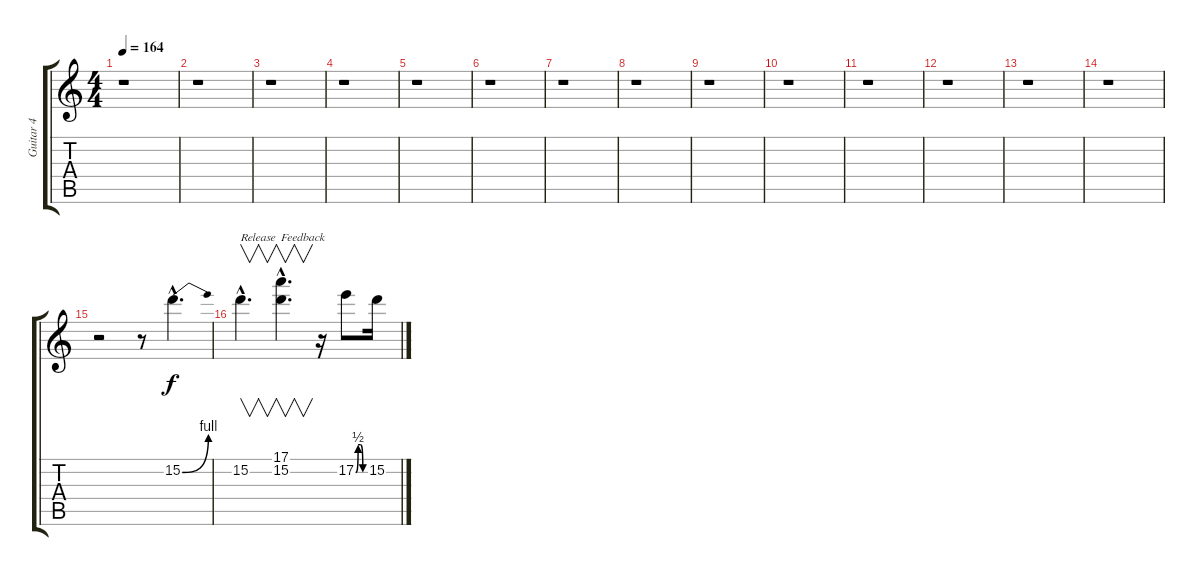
\track ("Guitar 4" "Guitar 4") {instrument distortionguitar}
\staff {score tabs}
\tuning (E4 B3 G3 D3 A2 E2) {hide}
\ts (4 4)
\tempo 164
\tempo 82
\tempo 164
\clef g2
\ks c
r.1{dy f instrument distortionguitar} |
r.1 |
r.1 |
r.1 |
r.1 |
r.1 |
r.1 |
r.1 |
r.1 |
r.1 |
r.1 |
r.1 |
r.1 |
r.1 |
r.2 r.8 15.2{be (bend 0 0 60 4) hac}.4{d} |
15.2{hac}.4{v d txt "Release"} (17.1{hac} 15.2{hac}).4{v d txt "Feedback"} r.16 17.2{be (custom 0 0 15 2 30 2 45 0 60 0)}.8 15.2.16
